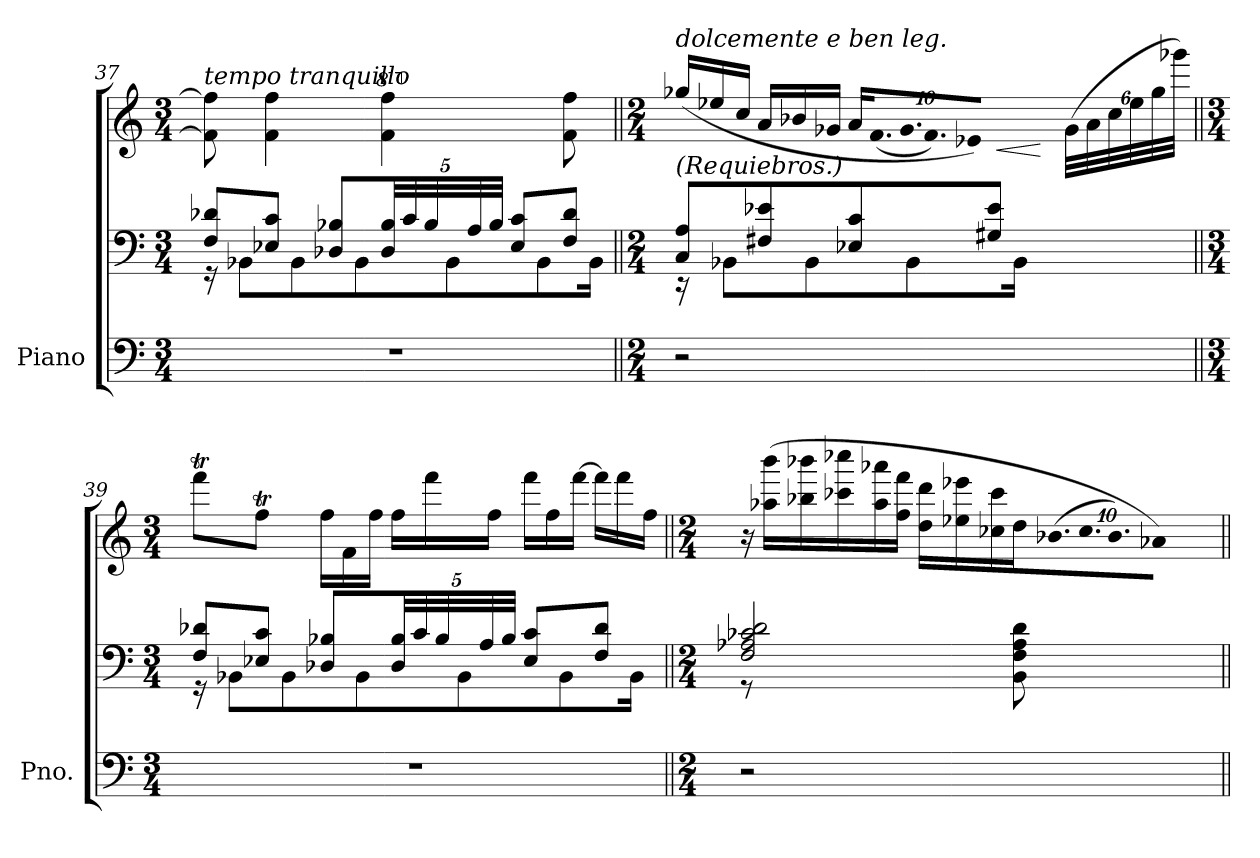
**kern	**kern	**kern	**dynam
*part1	*part1	*part1	*part1
*staff3	*staff2	*staff1	*staff1/2/3
*I"Piano	*	*	*
*I'Pno.	*	*	*
*clefF4	*clefF4	*clefG2	*
*k[]	*k[]	*k[]	*
*M3/4	*M3/4	*M3/4	*
=37	=37	=37	=37
*	*^	*	*
!	!	!	!LO:TX:a:i:t=tempo tranquillo	!
2.r	8F/ 8d-X/L	16r	8f\] 8ff\]	.
.	.	8BB-X\L	.	.
.	8E-X/ 8c/J	.	4f\ 4ff\	.
.	.	8BB-\	.	.
.	8D-X/ 8B-X/L	.	.	.
.	.	8BB-\	.	.
*	*Xbrackettup	*	*	*
*	*	*	*8va	*
.	40D-/ 40B-/LL	.	4ff\ 4fff\	.
.	40c/	.	.	.
.	40B-/	.	.	.
.	.	8BB-\	.	.
.	40A/	.	.	.
.	40B-/JJJ	.	.	.
.	8E-/ 8c/L	.	.	.
.	.	8BB-\	.	.
*	*	*	*X8va	*
.	8F/ 8d-/J	.	8f\ 8ff\	.
.	.	16BB-\Jk	.	.
!!LO:LB:g=z
=38||	=38||	=38||	=38||	=38||
*M2/4	*M2/4	*	*M2/4	*
*	*	*	*Xtuplet	*
!	!	!	!LO:TX:a:i:t=dolcemente e ben leg.	!
!	!	!	!LO:TX:b:i:t=(Requiebros.)	!
2r	8C/ 8A/L	16r	(>24gg-X/LL	.
.	.	.	24ee-X/	.
.	.	8BB-X\L	.	.
.	.	.	24cc/JJ	.
.	8F#X/ 8e-X/	.	24a/LL	.
.	.	.	24b-X/	.
.	.	8BB-\	.	.
.	.	.	24g-X/JJ	.
.	8E-X/ 8c/	.	24a/LL	.
*	*	*	*tuplet	*
*	*	*	*Xbrackettup	*
!	!	!	!LO:N:vis=32.	!
.	.	.	(640%9f/L	.
!	!	!	!LO:N:vis=32.	!
.	.	.	640%9g-/	.
.	.	8BB-\	.	.
!	!	!	!LO:N:vis=32.	!
.	.	.	640%9f/J)	.
.	.	.	24e-X/JJ)	.
.	8G#X/ 8e-/J	.	.	.
.	.	.	(48g-\LLL	.
!	!	!	!	!LO:HP:b
.	.	.	48a\	<
.	.	.	48cc\	.
.	.	16BB-\Jk	.	.
.	.	.	48ee-\	.
.	.	.	48gg-\	.
.	.	.	48ggg-X\JJJ)	.
1920ryy	1920ryy	1920ryy	.	.
*	*v	*v	*	*
.	.	.	[
=39||	=39||	=39||	=39||
*M3/4	*M3/4	*M3/4	*
*	*^	*	*
2.r	8F/ 8d-X/L	16r	8fffT\L	.
.	.	8BB-X\L	.	.
.	8E-X/ 8c/J	.	8ffT\J	.
.	.	8BB-\	.	.
*	*	*	*Xtuplet	*
.	8D-X/ 8B-X/L	.	24ff\LL	.
.	.	.	24f\	.
.	.	8BB-\	.	.
.	.	.	24ff\JJ	.
.	40D-/ 40B-/LL	.	24ff\LL	.
.	40c/	.	.	.
.	.	.	24fff\	.
.	40B-/	.	.	.
.	.	8BB-\	.	.
.	40A/	.	.	.
.	.	.	24ff\JJ	.
.	40B-/JJJ	.	.	.
.	8E-/ 8c/L	.	24fff\LL	.
.	.	.	24ff\	.
.	.	8BB-\	.	.
.	.	.	[24fff\JJ	.
.	8F/ 8d-/J	.	24fff\LL]	.
.	.	.	24fff\	.
.	.	16BB-\Jk	.	.
.	.	.	24ff\JJ	.
!!LO:PB:g=z
=40||	=40||	=40||	=40||	=40||
*M2/4	*M2/4	*	*M2/4	*
2r	2F/ 2A-X/ 2c-X/ 2d/	8r	24r	.
.	.	.	(24aa-X\ 24bbb\LL	.
.	.	.	24bb-X\ 24bbb-X\	.
.	.	4BB-X\yy	24ccc-X\ 24cccc-X\	.
.	.	.	24aa-\ 24aaa-X\	.
.	.	.	24ff\ 24fff\JJ	.
.	.	.	24dd\ 24ddd\LL	.
.	.	.	24ee-X\ 24eee-X\	.
.	.	.	24cc-X\ 24ccc-\	.
.	.	8BB-\ 8F\ 8A-\ 8d\	24dd\	.
*	*	*	*tuplet	*
!	!	!	!LO:N:vis=32.	!
.	.	.	(640%9b-X\L	.
!	!	!	!LO:N:vis=32.	!
.	.	.	640%9cc-\	.
!	!	!	!LO:N:vis=32.	!
.	.	.	640%9b-\J)	.
.	.	.	24a-X\JJ)	.
1920ryy	1920ryy	1920ryy	.	.
*	*v	*v	*	*
=||	=||	=||	=||
*-	*-	*-	*-
